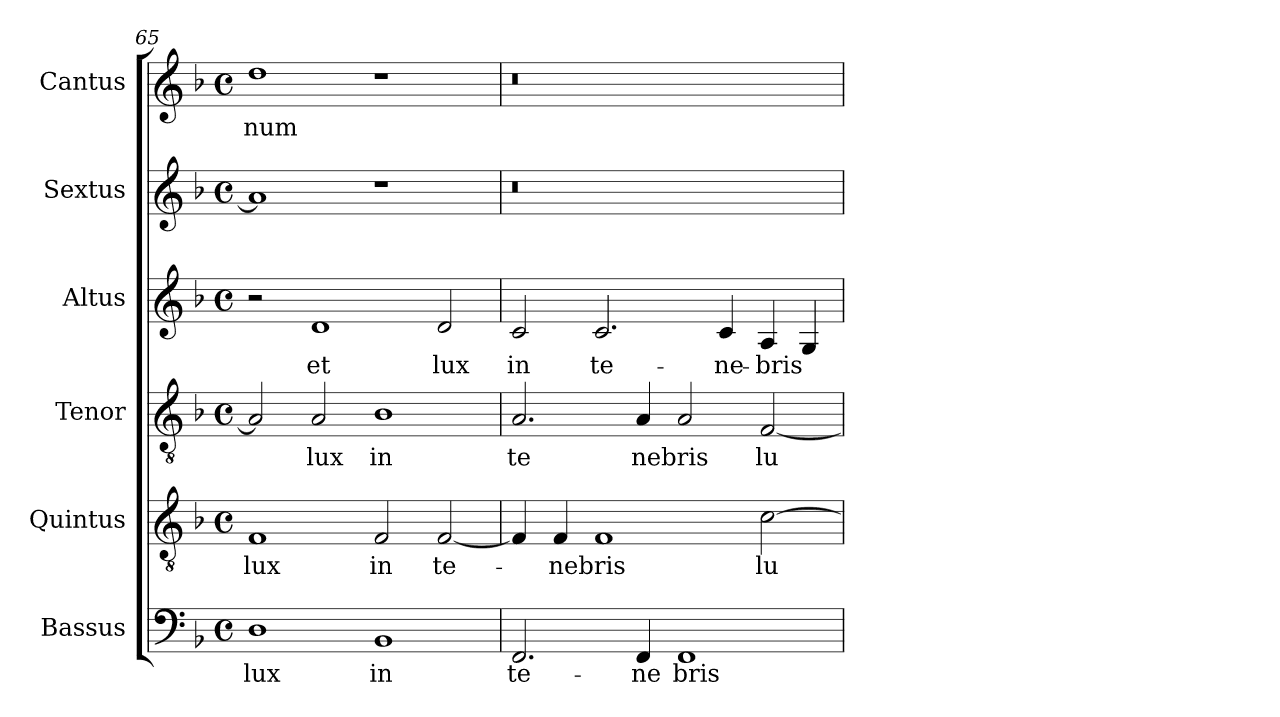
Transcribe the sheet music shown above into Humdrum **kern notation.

**kern	**text	**kern	**text	**kern	**text	**kern	**text	**kern	**kern	**text
*part6	*part6	*part5	*part5	*part4	*part4	*part3	*part3	*part2	*part1	*part1
*staff6	*staff6	*staff5	*staff5	*staff4	*staff4	*staff3	*staff3	*staff2	*staff1	*staff1
*I"Bassus	*	*I"Quintus	*	*I"Tenor	*	*I"Altus	*	*I"Sextus	*I"Cantus	*
*I'Bassus	*	*I'Quintus	*	*I'Tenor	*	*I'Altus	*	*I'Sextus	*I'Cantus	*
*clefF4	*	*clefGv2	*	*clefGv2	*	*clefG2	*	*clefG2	*clefG2	*
*k[b-]	*	*k[b-]	*	*k[b-]	*	*k[b-]	*	*k[b-]	*k[b-]	*
*F:	*	*F:	*	*F:	*	*F:	*	*F:	*F:	*
*M4/4	*	*M4/4	*	*M4/4	*	*M4/4	*	*M4/4	*M4/4	*
*met(c)	*	*met(c)	*	*met(c)	*	*met(c)	*	*met(c)	*met(c)	*
=65	=65	=65	=65	=65	=65	=65	=65	=65	=65	=65
!	!LO:LY:b:cj	!	!LO:LY:b:cj	!	!	!	!	!	!	!LO:LY:b:cj
1D	lux	1F	lux	2A/]	.	2r	.	1a]	1dd	-num
!	!	!	!	!	!LO:LY:b:cj	!	!LO:LY:b:cj	!	!	!
.	.	.	.	2A/	lux	1d	et	.	.	.
!	!LO:LY:b:cj	!	!LO:LY:b:cj	!	!LO:LY:b:cj	!	!	!	!	!
1BB-	in	2F/	in	1B-	in	.	.	1r	1r	.
!	!	!	!LO:LY:b:cj	!	!	!	!LO:LY:b:cj	!	!	!
.	.	[>2F/	te-	.	.	2d/	lux	.	.	.
!!LO:LB:g=z
=66	=66	=66	=66	=66	=66	=66	=66	=66	=66	=66
!	!LO:LY:b:cj	!	!	!	!LO:LY:b:cj	!	!LO:LY:b:cj	!	!	!
2.FF/	te-	4F/]	.	2.A/	te	2c/	in	0r	0r	.
!	!	!	!LO:LY:b	!	!	!	!	!	!	!
.	.	4F/	-nebris	.	.	.	.	.	.	.
!	!	!	!	!	!	!	!LO:LY:b:cj	!	!	!
.	.	1F	.	.	.	2.c/	te-	.	.	.
!	!LO:LY:b:cj	!	!	!	!LO:LY:b	!	!	!	!	!
4FF/	-ne	.	.	4A/	nebris	.	.	.	.	.
!	!LO:LY:b:cj	!	!	!	!	!	!	!	!	!
1FF	bris	.	.	2A/	.	.	.	.	.	.
!	!	!	!	!	!	!	!LO:LY:b:cj	!	!	!
.	.	.	.	.	.	4c/	-ne-	.	.	.
!	!	!	!LO:LY:b:cj	!	!LO:LY:b:cj	!	!LO:LY:b	!	!	!
.	.	[>2c\	lu-	[<2F/	lu	4A/	-bris	.	.	.
.	.	.	.	.	.	4G/	.	.	.	.
=	=	=	=	=	=	=	=	=	=	=
*-	*-	*-	*-	*-	*-	*-	*-	*-	*-	*-
